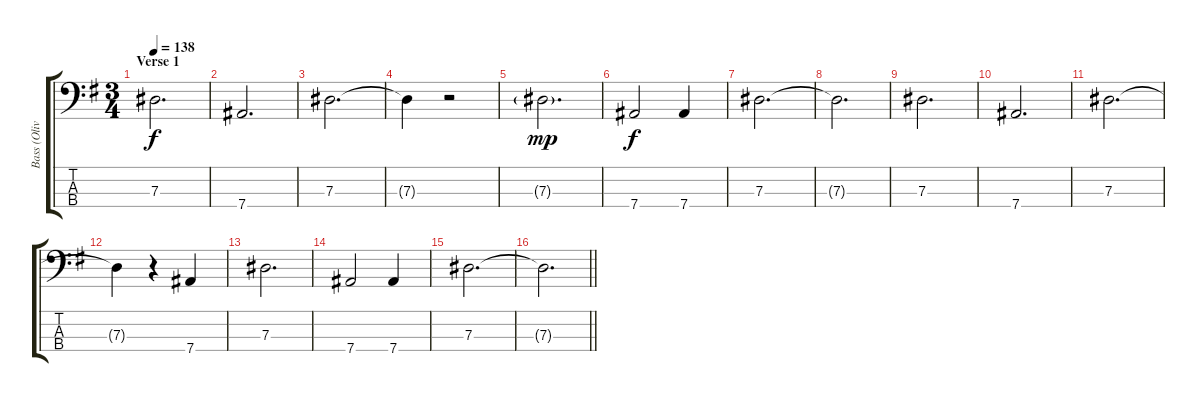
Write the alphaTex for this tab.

\track ("Bass (Oliver Holzwarth)" "Bass (Oliv") {instrument electricbassfinger}
\staff {score tabs}
\tuning (Gb2 Db2 Ab1 Eb1) {hide}
\ts (3 4)
\section ("" "Verse 1")
\tempo 138
\clef f4
\ks eminor
7.3.2{d dy f} |
7.4.2{d} |
7.3.2{d} |
7.3{t}.4 r.2 |
7.3{g}.2{d dy mp} |
7.4.2{dy f} 7.4.4 |
7.3.2{d} |
7.3{t}.2{d} |
7.3.2{d} |
7.4.2{d} |
7.3.2{d} |
7.3{t}.4 r.4 7.4.4 |
7.3.2{d} |
7.4.2 7.4.4 |
7.3.2{d} |
\barLineRight lightlight
7.3{t}.2{d}
